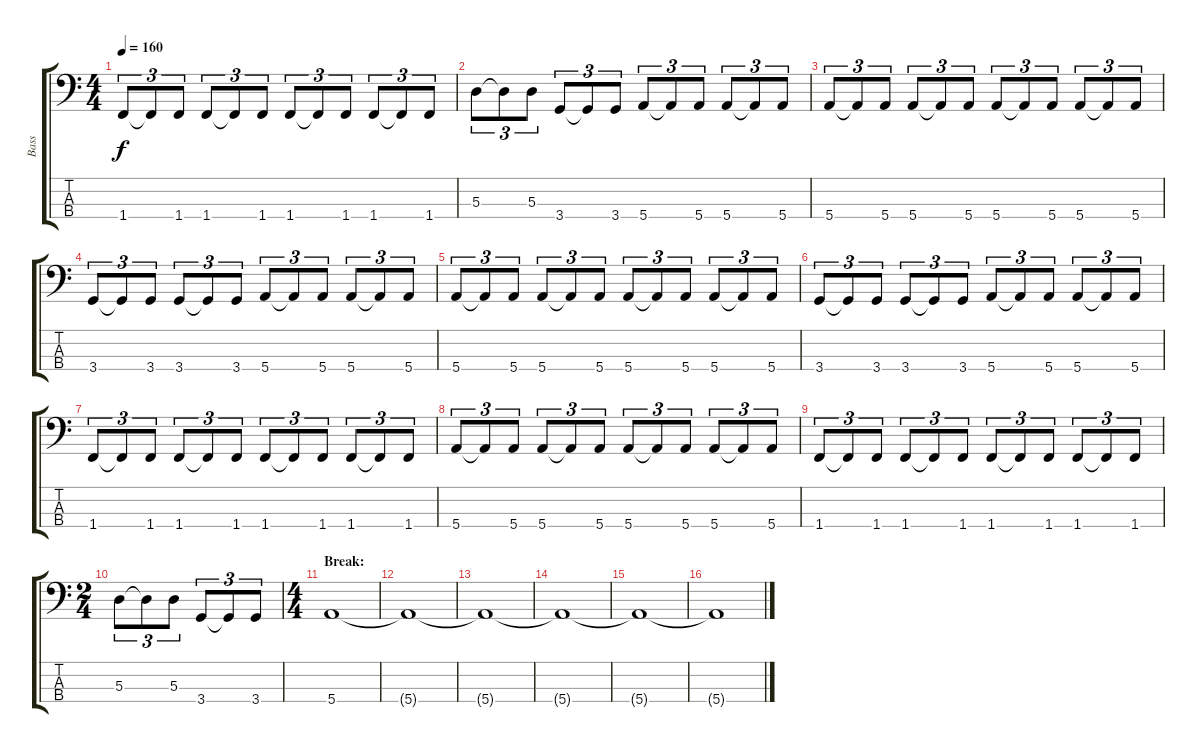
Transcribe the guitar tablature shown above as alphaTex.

\track ("Bass" "Bass") {instrument electricbasspick}
\staff {score tabs}
\tuning (G2 D2 A1 E1) {hide}
\ts (4 4)
\tempo 160
\clef f4
\ks c
1.4.8{tu (3 2) dy f} 1.4{t}.8{tu (3 2)} 1.4.8{tu (3 2)} 1.4.8{tu (3 2)} 1.4{t}.8{tu (3 2)} 1.4.8{tu (3 2)} 1.4.8{tu (3 2)} 1.4{t}.8{tu (3 2)} 1.4.8{tu (3 2)} 1.4.8{tu (3 2)} 1.4{t}.8{tu (3 2)} 1.4.8{tu (3 2)} |
5.3.8{tu (3 2)} 5.3{t}.8{tu (3 2)} 5.3.8{tu (3 2)} 3.4.8{tu (3 2)} 3.4{t}.8{tu (3 2)} 3.4.8{tu (3 2)} 5.4.8{tu (3 2)} 5.4{t}.8{tu (3 2)} 5.4.8{tu (3 2)} 5.4.8{tu (3 2)} 5.4{t}.8{tu (3 2)} 5.4.8{tu (3 2)} |
5.4.8{tu (3 2)} 5.4{t}.8{tu (3 2)} 5.4.8{tu (3 2)} 5.4.8{tu (3 2)} 5.4{t}.8{tu (3 2)} 5.4.8{tu (3 2)} 5.4.8{tu (3 2)} 5.4{t}.8{tu (3 2)} 5.4.8{tu (3 2)} 5.4.8{tu (3 2)} 5.4{t}.8{tu (3 2)} 5.4.8{tu (3 2)} |
3.4.8{tu (3 2)} 3.4{t}.8{tu (3 2)} 3.4.8{tu (3 2)} 3.4.8{tu (3 2)} 3.4{t}.8{tu (3 2)} 3.4.8{tu (3 2)} 5.4.8{tu (3 2)} 5.4{t}.8{tu (3 2)} 5.4.8{tu (3 2)} 5.4.8{tu (3 2)} 5.4{t}.8{tu (3 2)} 5.4.8{tu (3 2)} |
5.4.8{tu (3 2)} 5.4{t}.8{tu (3 2)} 5.4.8{tu (3 2)} 5.4.8{tu (3 2)} 5.4{t}.8{tu (3 2)} 5.4.8{tu (3 2)} 5.4.8{tu (3 2)} 5.4{t}.8{tu (3 2)} 5.4.8{tu (3 2)} 5.4.8{tu (3 2)} 5.4{t}.8{tu (3 2)} 5.4.8{tu (3 2)} |
3.4.8{tu (3 2)} 3.4{t}.8{tu (3 2)} 3.4.8{tu (3 2)} 3.4.8{tu (3 2)} 3.4{t}.8{tu (3 2)} 3.4.8{tu (3 2)} 5.4.8{tu (3 2)} 5.4{t}.8{tu (3 2)} 5.4.8{tu (3 2)} 5.4.8{tu (3 2)} 5.4{t}.8{tu (3 2)} 5.4.8{tu (3 2)} |
1.4.8{tu (3 2)} 1.4{t}.8{tu (3 2)} 1.4.8{tu (3 2)} 1.4.8{tu (3 2)} 1.4{t}.8{tu (3 2)} 1.4.8{tu (3 2)} 1.4.8{tu (3 2)} 1.4{t}.8{tu (3 2)} 1.4.8{tu (3 2)} 1.4.8{tu (3 2)} 1.4{t}.8{tu (3 2)} 1.4.8{tu (3 2)} |
5.4.8{tu (3 2)} 5.4{t}.8{tu (3 2)} 5.4.8{tu (3 2)} 5.4.8{tu (3 2)} 5.4{t}.8{tu (3 2)} 5.4.8{tu (3 2)} 5.4.8{tu (3 2)} 5.4{t}.8{tu (3 2)} 5.4.8{tu (3 2)} 5.4.8{tu (3 2)} 5.4{t}.8{tu (3 2)} 5.4.8{tu (3 2)} |
1.4.8{tu (3 2)} 1.4{t}.8{tu (3 2)} 1.4.8{tu (3 2)} 1.4.8{tu (3 2)} 1.4{t}.8{tu (3 2)} 1.4.8{tu (3 2)} 1.4.8{tu (3 2)} 1.4{t}.8{tu (3 2)} 1.4.8{tu (3 2)} 1.4.8{tu (3 2)} 1.4{t}.8{tu (3 2)} 1.4.8{tu (3 2)} |
\ts (2 4)
5.3.8{tu (3 2)} 5.3{t}.8{tu (3 2)} 5.3.8{tu (3 2)} 3.4.8{tu (3 2)} 3.4{t}.8{tu (3 2)} 3.4.8{tu (3 2)} |
\ts (4 4)
\section ("" "Break:")
5.4.1 |
5.4{t}.1 |
5.4{t}.1 |
5.4{t}.1 |
5.4{t}.1 |
5.4{t}.1
